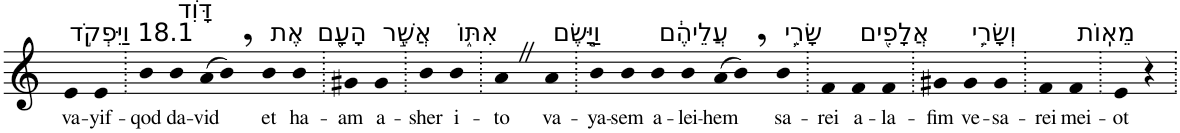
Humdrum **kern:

**kern	**text
*part1	*part1
*staff1	*staff1
*I"Piano	*
*I'Pno	*
*clefG2	*
*k[]	*
=1	=1
!LO:TX:a:t=18.1 וַיִּפְקֹ֣ד	!
!	!LO:LY:b
4e	va-
!	!LO:LY:b
4e	-yif-
=2.	=2.
!	!LO:LY:b
4b	-qod
!LO:TX:a:t=דָּוִ֔ד	!
!	!LO:LY:b
4b	da-
!	!LO:LY:b
(>8a	-vid
8b,)	.
!LO:TX:a:t=אֶת	!
!	!LO:LY:b
4b	et
!LO:TX:a:t=הָעָ֖ם	!
!	!LO:LY:b
4b	ha-
=3.	=3.
!	!LO:LY:b
4g#X	-am
!LO:TX:a:t=אֲשֶׁ֣ר	!
!	!LO:LY:b
4g#	a-
=4.	=4.
!	!LO:LY:b
4b	-sher
!LO:TX:a:t=אִתּ֑וֹ	!
!	!LO:LY:b
4b	i-
=5.	=5.
!	!LO:LY:b
4aZ	-to
!LO:TX:a:t=וַיָּ֣שֶׂם	!
!	!LO:LY:b
4a	va-
=6.	=6.
!	!LO:LY:b
4b	-ya-
!	!LO:LY:b
4b	-sem
!LO:TX:a:t=עֲלֵיהֶ֔ם	!
!	!LO:LY:b
4b	a-
!	!LO:LY:b
4b	-lei-
!	!LO:LY:b
(>8a	-hem
8b,)	.
!LO:TX:a:t=שָׂרֵ֥י	!
!	!LO:LY:b
4b	sa-
=7.	=7.
!	!LO:LY:b
4f	-rei
!LO:TX:a:t=אֲלָפִ֖ים	!
!	!LO:LY:b
4f	a-
!	!LO:LY:b
4f	-la-
=8.	=8.
!	!LO:LY:b
4g#X	-fim
!LO:TX:a:t=וְשָׂרֵ֥י	!
!	!LO:LY:b
4g#	ve-
!	!LO:LY:b
4g#	-sa-
=9.	=9.
!	!LO:LY:b
4f	-rei
!LO:TX:a:t=מֵאֽוֹת	!
!	!LO:LY:b
4f	mei-
=10.	=10.
!	!LO:LY:b
4e	-ot
4r	.
=.	=.
*-	*-
